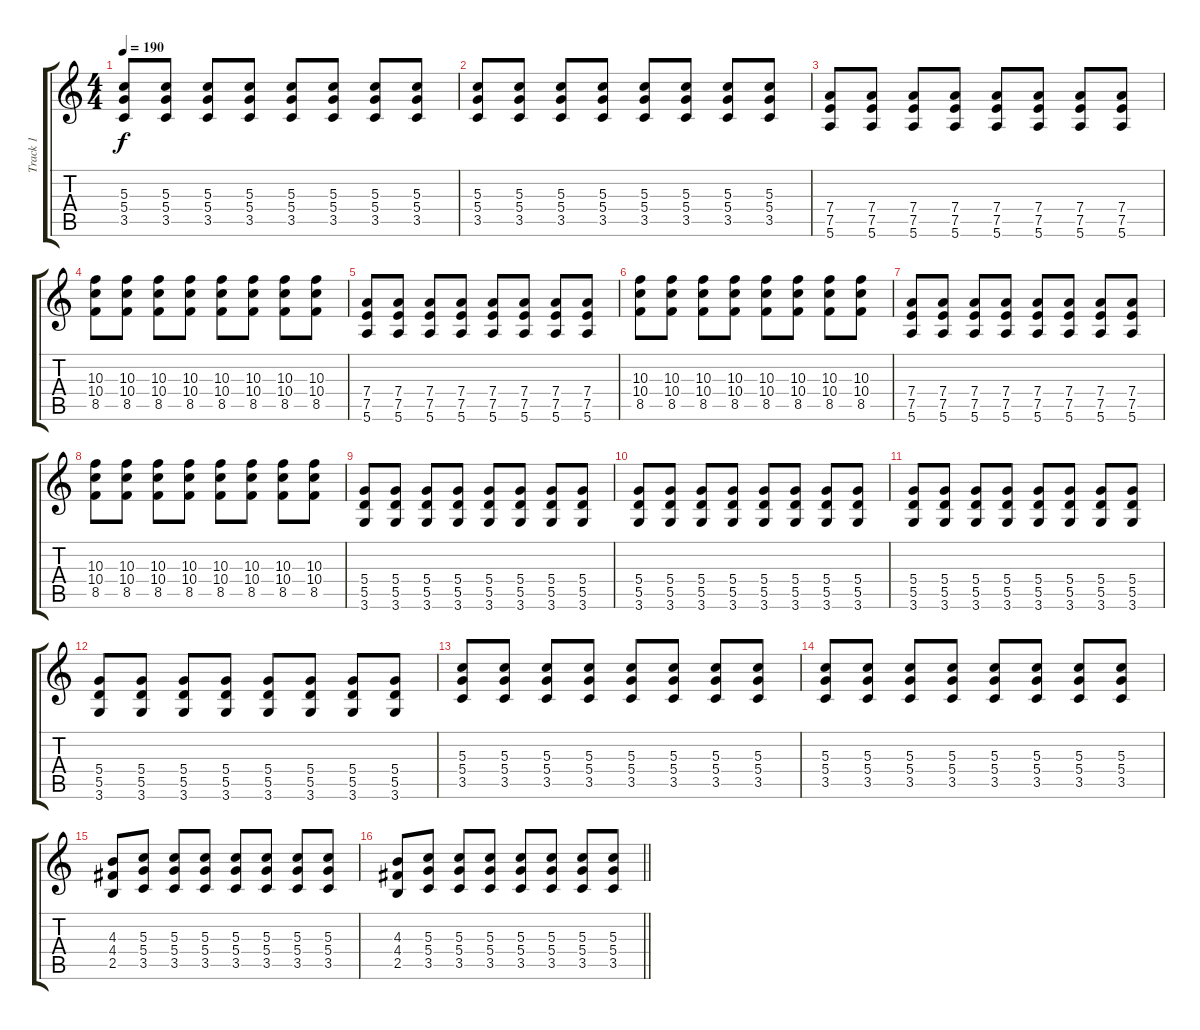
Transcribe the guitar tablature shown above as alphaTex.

\track ("Track 1" "Track 1") {instrument distortionguitar}
\staff {score tabs}
\tuning (E4 B3 G3 D3 A2 E2) {hide}
\ts (4 4)
\tempo 190
\clef g2
\ks c
(5.3 5.4 3.5).8{dy f} (5.3 5.4 3.5).8 (5.3 5.4 3.5).8 (5.3 5.4 3.5).8 (5.3 5.4 3.5).8 (5.3 5.4 3.5).8 (5.3 5.4 3.5).8 (5.3 5.4 3.5).8 |
(5.3 5.4 3.5).8 (5.3 5.4 3.5).8 (5.3 5.4 3.5).8 (5.3 5.4 3.5).8 (5.3 5.4 3.5).8 (5.3 5.4 3.5).8 (5.3 5.4 3.5).8 (5.3 5.4 3.5).8 |
(7.4 7.5 5.6).8 (7.4 7.5 5.6).8 (7.4 7.5 5.6).8 (7.4 7.5 5.6).8 (7.4 7.5 5.6).8 (7.4 7.5 5.6).8 (7.4 7.5 5.6).8 (7.4 7.5 5.6).8 |
(10.3 10.4 8.5).8 (10.3 10.4 8.5).8 (10.3 10.4 8.5).8 (10.3 10.4 8.5).8 (10.3 10.4 8.5).8 (10.3 10.4 8.5).8 (10.3 10.4 8.5).8 (10.3 10.4 8.5).8 |
(7.4 7.5 5.6).8 (7.4 7.5 5.6).8 (7.4 7.5 5.6).8 (7.4 7.5 5.6).8 (7.4 7.5 5.6).8 (7.4 7.5 5.6).8 (7.4 7.5 5.6).8 (7.4 7.5 5.6).8 |
(10.3 10.4 8.5).8 (10.3 10.4 8.5).8 (10.3 10.4 8.5).8 (10.3 10.4 8.5).8 (10.3 10.4 8.5).8 (10.3 10.4 8.5).8 (10.3 10.4 8.5).8 (10.3 10.4 8.5).8 |
(7.4 7.5 5.6).8 (7.4 7.5 5.6).8 (7.4 7.5 5.6).8 (7.4 7.5 5.6).8 (7.4 7.5 5.6).8 (7.4 7.5 5.6).8 (7.4 7.5 5.6).8 (7.4 7.5 5.6).8 |
(10.3 10.4 8.5).8 (10.3 10.4 8.5).8 (10.3 10.4 8.5).8 (10.3 10.4 8.5).8 (10.3 10.4 8.5).8 (10.3 10.4 8.5).8 (10.3 10.4 8.5).8 (10.3 10.4 8.5).8 |
(5.4 5.5 3.6).8 (5.4 5.5 3.6).8 (5.4 5.5 3.6).8 (5.4 5.5 3.6).8 (5.4 5.5 3.6).8 (5.4 5.5 3.6).8 (5.4 5.5 3.6).8 (5.4 5.5 3.6).8 |
(5.4 5.5 3.6).8 (5.4 5.5 3.6).8 (5.4 5.5 3.6).8 (5.4 5.5 3.6).8 (5.4 5.5 3.6).8 (5.4 5.5 3.6).8 (5.4 5.5 3.6).8 (5.4 5.5 3.6).8 |
(5.4 5.5 3.6).8 (5.4 5.5 3.6).8 (5.4 5.5 3.6).8 (5.4 5.5 3.6).8 (5.4 5.5 3.6).8 (5.4 5.5 3.6).8 (5.4 5.5 3.6).8 (5.4 5.5 3.6).8 |
(5.4 5.5 3.6).8 (5.4 5.5 3.6).8 (5.4 5.5 3.6).8 (5.4 5.5 3.6).8 (5.4 5.5 3.6).8 (5.4 5.5 3.6).8 (5.4 5.5 3.6).8 (5.4 5.5 3.6).8 |
(5.3 5.4 3.5).8 (5.3 5.4 3.5).8 (5.3 5.4 3.5).8 (5.3 5.4 3.5).8 (5.3 5.4 3.5).8 (5.3 5.4 3.5).8 (5.3 5.4 3.5).8 (5.3 5.4 3.5).8 |
(5.3 5.4 3.5).8 (5.3 5.4 3.5).8 (5.3 5.4 3.5).8 (5.3 5.4 3.5).8 (5.3 5.4 3.5).8 (5.3 5.4 3.5).8 (5.3 5.4 3.5).8 (5.3 5.4 3.5).8 |
(4.3 4.4 2.5).8 (5.3 5.4 3.5).8 (5.3 5.4 3.5).8 (5.3 5.4 3.5).8 (5.3 5.4 3.5).8 (5.3 5.4 3.5).8 (5.3 5.4 3.5).8 (5.3 5.4 3.5).8 |
\barLineRight lightlight
(4.3 4.4 2.5).8 (5.3 5.4 3.5).8 (5.3 5.4 3.5).8 (5.3 5.4 3.5).8 (5.3 5.4 3.5).8 (5.3 5.4 3.5).8 (5.3 5.4 3.5).8 (5.3 5.4 3.5).8
